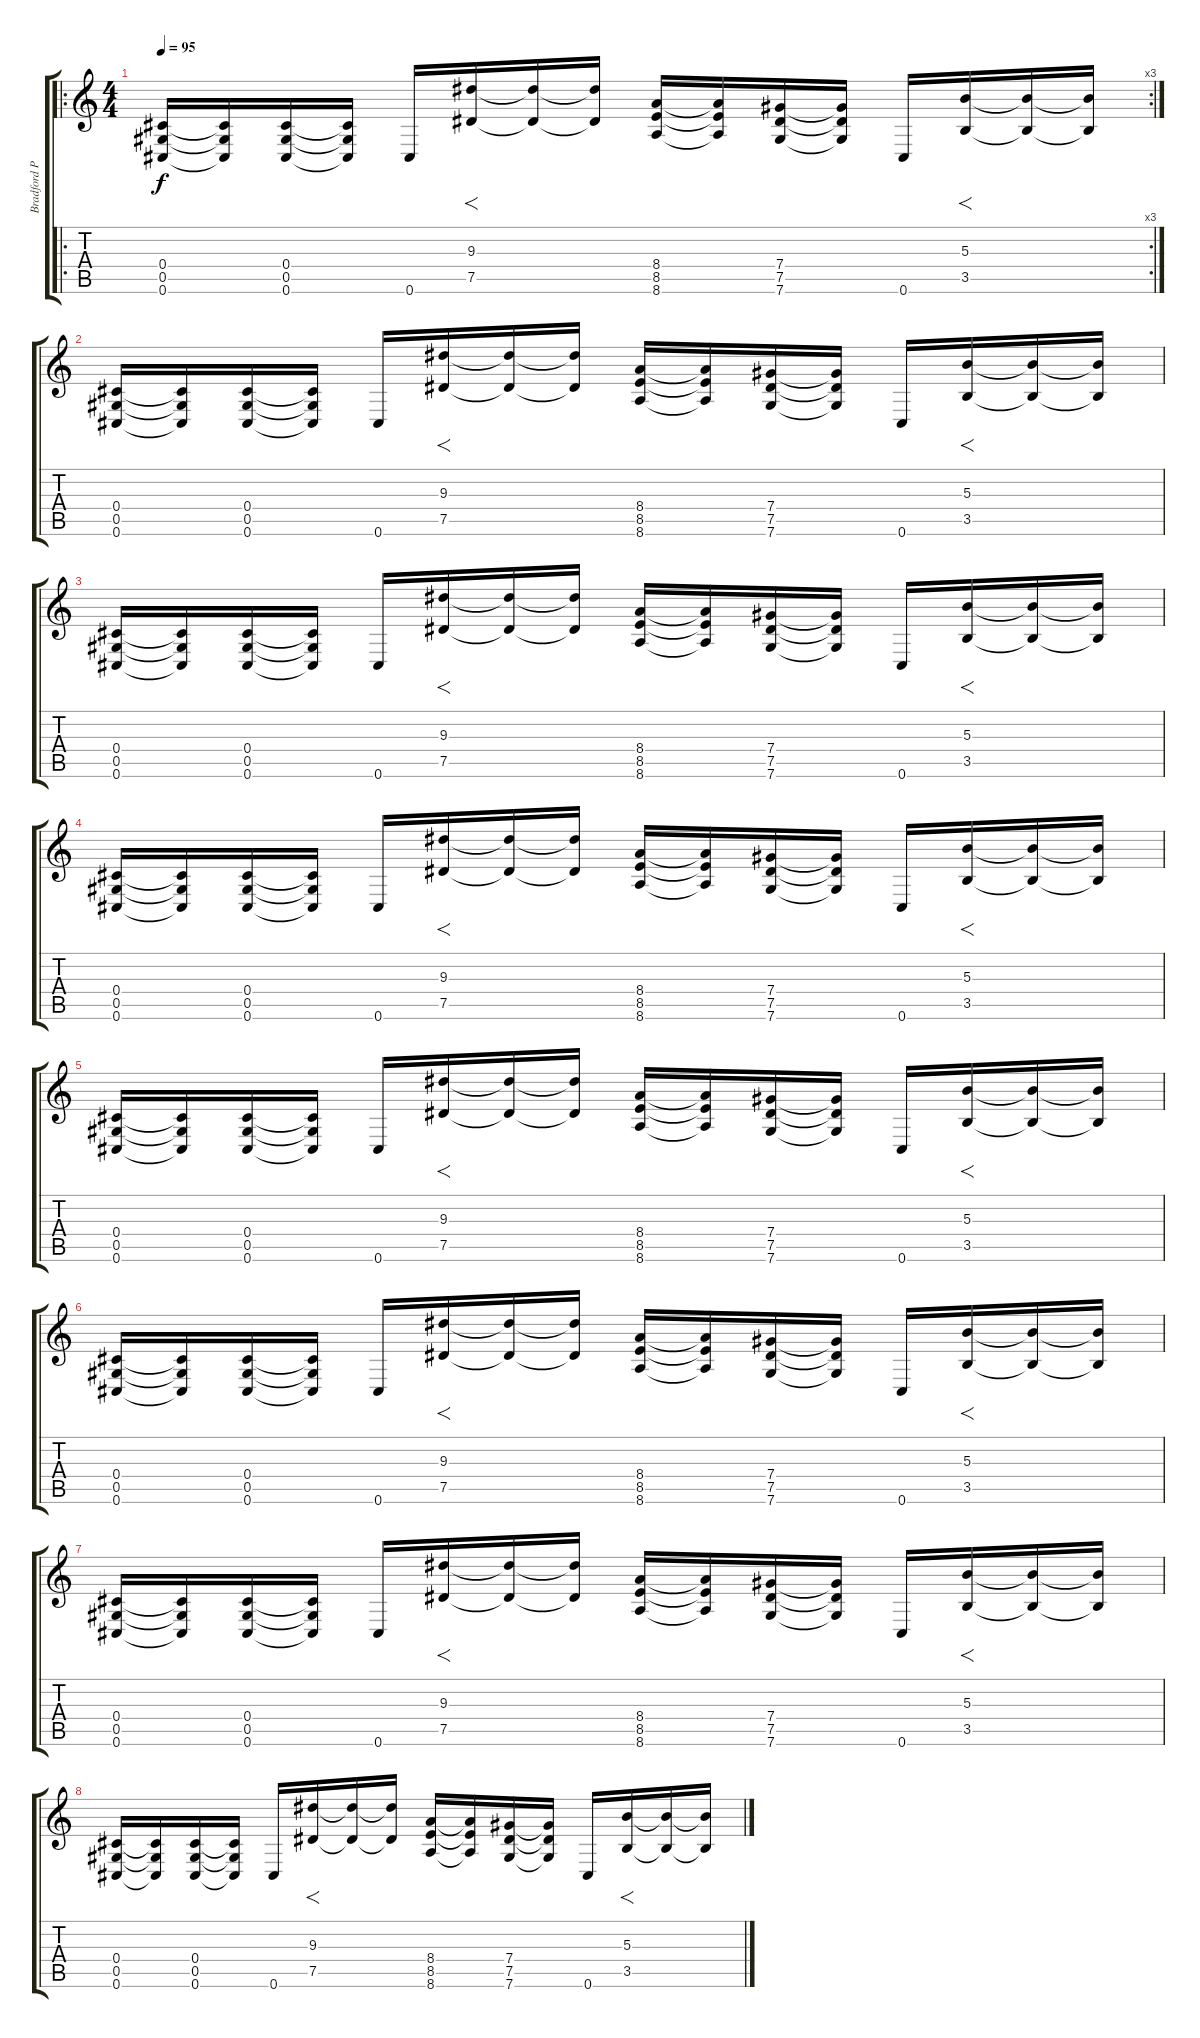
\track ("Bradford Philip Delson" "Bradford P") {instrument distortionguitar}
\staff {score tabs}
\tuning (Eb4 Bb3 Gb3 Db3 Ab2 Db2) {hide}
\ro
\rc 3
\ts (4 4)
\tempo 95
\clef g2
\ks c
(0.4 0.5 0.6).16{dy f volume 10} (0.4{t} 0.5{t} 0.6{t}).16 (0.4 0.5 0.6).16 (0.4{t} 0.5{t} 0.6{t}).16 0.6.16 (9.3 7.5).16{f} (9.3{t} 7.5{t}).16 (9.3{t} 7.5{t}).16 (8.4 8.5 8.6).16 (8.4{t} 8.5{t} 8.6{t}).16 (7.4 7.5 7.6).16 (7.4{t} 7.5{t} 7.6{t}).16 0.6.16 (5.3 3.5).16{f} (5.3{t} 3.5{t}).16 (5.3{t} 3.5{t}).16 |
(0.4 0.5 0.6).16{volume 10} (0.4{t} 0.5{t} 0.6{t}).16 (0.4 0.5 0.6).16 (0.4{t} 0.5{t} 0.6{t}).16 0.6.16 (9.3 7.5).16{f} (9.3{t} 7.5{t}).16 (9.3{t} 7.5{t}).16 (8.4 8.5 8.6).16 (8.4{t} 8.5{t} 8.6{t}).16 (7.4 7.5 7.6).16 (7.4{t} 7.5{t} 7.6{t}).16 0.6.16 (5.3 3.5).16{f} (5.3{t} 3.5{t}).16 (5.3{t} 3.5{t}).16 |
(0.4 0.5 0.6).16{volume 10} (0.4{t} 0.5{t} 0.6{t}).16 (0.4 0.5 0.6).16 (0.4{t} 0.5{t} 0.6{t}).16 0.6.16 (9.3 7.5).16{f} (9.3{t} 7.5{t}).16 (9.3{t} 7.5{t}).16 (8.4 8.5 8.6).16 (8.4{t} 8.5{t} 8.6{t}).16 (7.4 7.5 7.6).16 (7.4{t} 7.5{t} 7.6{t}).16 0.6.16 (5.3 3.5).16{f} (5.3{t} 3.5{t}).16 (5.3{t} 3.5{t}).16 |
(0.4 0.5 0.6).16{volume 10} (0.4{t} 0.5{t} 0.6{t}).16 (0.4 0.5 0.6).16 (0.4{t} 0.5{t} 0.6{t}).16 0.6.16 (9.3 7.5).16{f} (9.3{t} 7.5{t}).16 (9.3{t} 7.5{t}).16 (8.4 8.5 8.6).16 (8.4{t} 8.5{t} 8.6{t}).16 (7.4 7.5 7.6).16 (7.4{t} 7.5{t} 7.6{t}).16 0.6.16 (5.3 3.5).16{f} (5.3{t} 3.5{t}).16 (5.3{t} 3.5{t}).16 |
(0.4 0.5 0.6).16{volume 10} (0.4{t} 0.5{t} 0.6{t}).16 (0.4 0.5 0.6).16 (0.4{t} 0.5{t} 0.6{t}).16 0.6.16 (9.3 7.5).16{f} (9.3{t} 7.5{t}).16 (9.3{t} 7.5{t}).16 (8.4 8.5 8.6).16 (8.4{t} 8.5{t} 8.6{t}).16 (7.4 7.5 7.6).16 (7.4{t} 7.5{t} 7.6{t}).16 0.6.16 (5.3 3.5).16{f} (5.3{t} 3.5{t}).16 (5.3{t} 3.5{t}).16 |
(0.4 0.5 0.6).16{volume 10} (0.4{t} 0.5{t} 0.6{t}).16 (0.4 0.5 0.6).16 (0.4{t} 0.5{t} 0.6{t}).16 0.6.16 (9.3 7.5).16{f} (9.3{t} 7.5{t}).16 (9.3{t} 7.5{t}).16 (8.4 8.5 8.6).16 (8.4{t} 8.5{t} 8.6{t}).16 (7.4 7.5 7.6).16 (7.4{t} 7.5{t} 7.6{t}).16 0.6.16 (5.3 3.5).16{f} (5.3{t} 3.5{t}).16 (5.3{t} 3.5{t}).16 |
(0.4 0.5 0.6).16{volume 10} (0.4{t} 0.5{t} 0.6{t}).16 (0.4 0.5 0.6).16 (0.4{t} 0.5{t} 0.6{t}).16 0.6.16 (9.3 7.5).16{f} (9.3{t} 7.5{t}).16 (9.3{t} 7.5{t}).16 (8.4 8.5 8.6).16 (8.4{t} 8.5{t} 8.6{t}).16 (7.4 7.5 7.6).16 (7.4{t} 7.5{t} 7.6{t}).16 0.6.16 (5.3 3.5).16{f} (5.3{t} 3.5{t}).16 (5.3{t} 3.5{t}).16 |
(0.4 0.5 0.6).16{volume 10} (0.4{t} 0.5{t} 0.6{t}).16 (0.4 0.5 0.6).16 (0.4{t} 0.5{t} 0.6{t}).16 0.6.16 (9.3 7.5).16{f} (9.3{t} 7.5{t}).16 (9.3{t} 7.5{t}).16 (8.4 8.5 8.6).16 (8.4{t} 8.5{t} 8.6{t}).16 (7.4 7.5 7.6).16 (7.4{t} 7.5{t} 7.6{t}).16 0.6.16 (5.3 3.5).16{f} (5.3{t} 3.5{t}).16 (5.3{t} 3.5{t}).16
